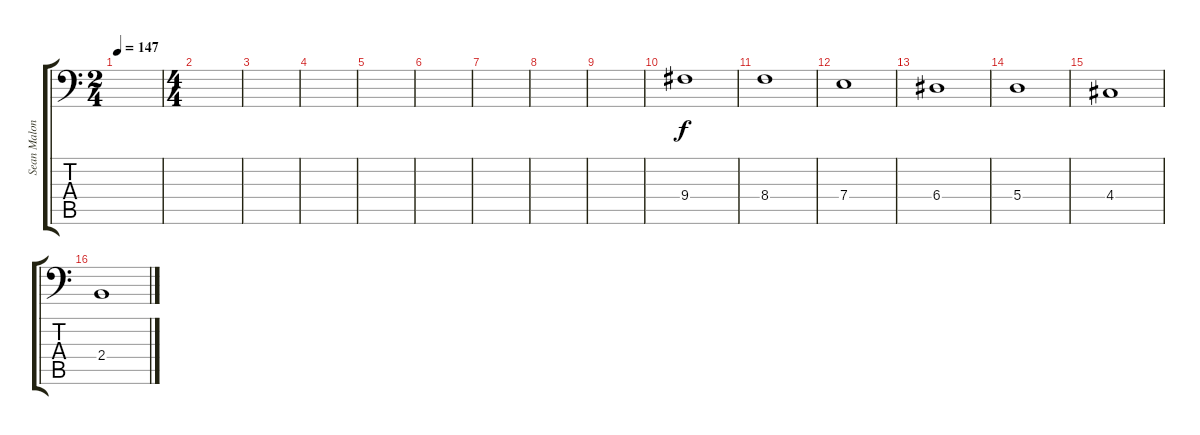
\track ("Sean Malone" "Sean Malon") {instrument fretlessbass}
\staff {score tabs}
\tuning (C3 G2 D2 A1 E1 B0) {hide}
\ts (2 4)
\tempo 147
\clef f4
\ks c
|
\ts (4 4)
|
|
|
|
|
|
|
|
9.4.1 |
8.4.1 |
7.4.1 |
6.4.1 |
5.4.1 |
4.4.1 |
2.4.1
